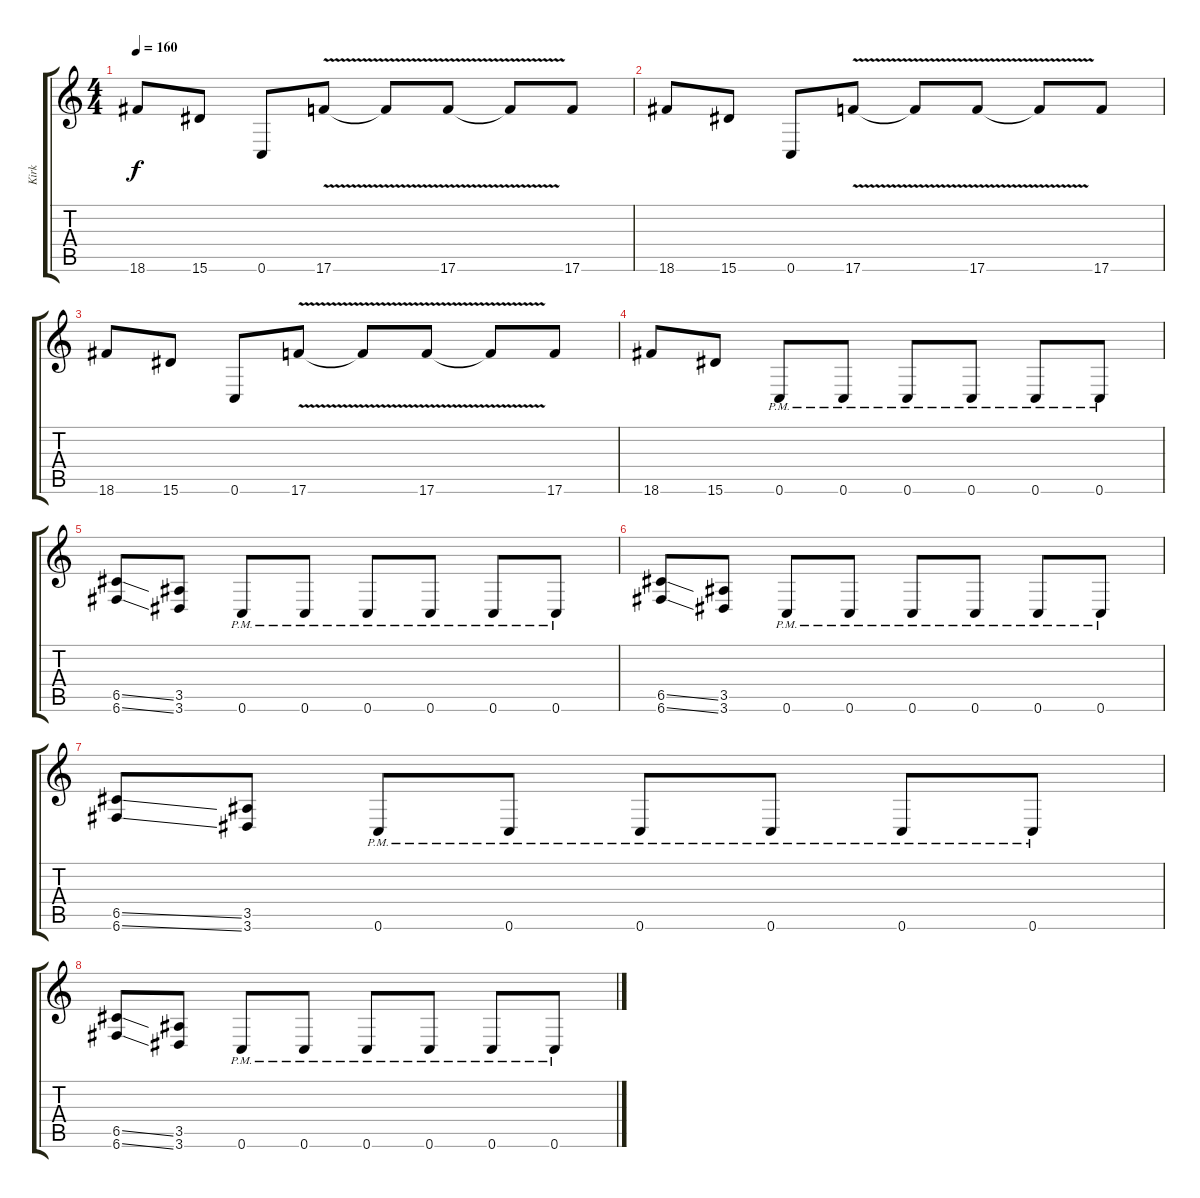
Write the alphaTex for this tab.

\track ("Kirk" "Kirk") {instrument distortionguitar}
\staff {score tabs}
\tuning (D4 A3 F3 C3 G2 C2) {hide}
\ts (4 4)
\tempo 160
\clef g2
\ks c
18.6.8{dy f instrument distortionguitar} 15.6.8 0.6.8 17.6{v}.8 17.6{t}.8 17.6{v}.8 17.6{t}.8 17.6.8 |
18.6.8 15.6.8 0.6.8 17.6{v}.8 17.6{t}.8 17.6{v}.8 17.6{t}.8 17.6.8 |
18.6.8 15.6.8 0.6.8 17.6{v}.8 17.6{t}.8 17.6{v}.8 17.6{t}.8 17.6.8 |
18.6.8 15.6.8 0.6{pm}.8 0.6{pm}.8 0.6{pm}.8 0.6{pm}.8 0.6{pm}.8 0.6{pm}.8 |
(6.5{ss} 6.6{ss}).8 (3.5 3.6).8 0.6{pm}.8 0.6{pm}.8 0.6{pm}.8 0.6{pm}.8 0.6{pm}.8 0.6{pm}.8 |
(6.5{ss} 6.6{ss}).8 (3.5 3.6).8 0.6{pm}.8 0.6{pm}.8 0.6{pm}.8 0.6{pm}.8 0.6{pm}.8 0.6{pm}.8 |
(6.5{ss} 6.6{ss}).8 (3.5 3.6).8 0.6{pm}.8 0.6{pm}.8 0.6{pm}.8 0.6{pm}.8 0.6{pm}.8 0.6{pm}.8 |
(6.5{ss} 6.6{ss}).8 (3.5 3.6).8 0.6{pm}.8 0.6{pm}.8 0.6{pm}.8 0.6{pm}.8 0.6{pm}.8 0.6{pm}.8
